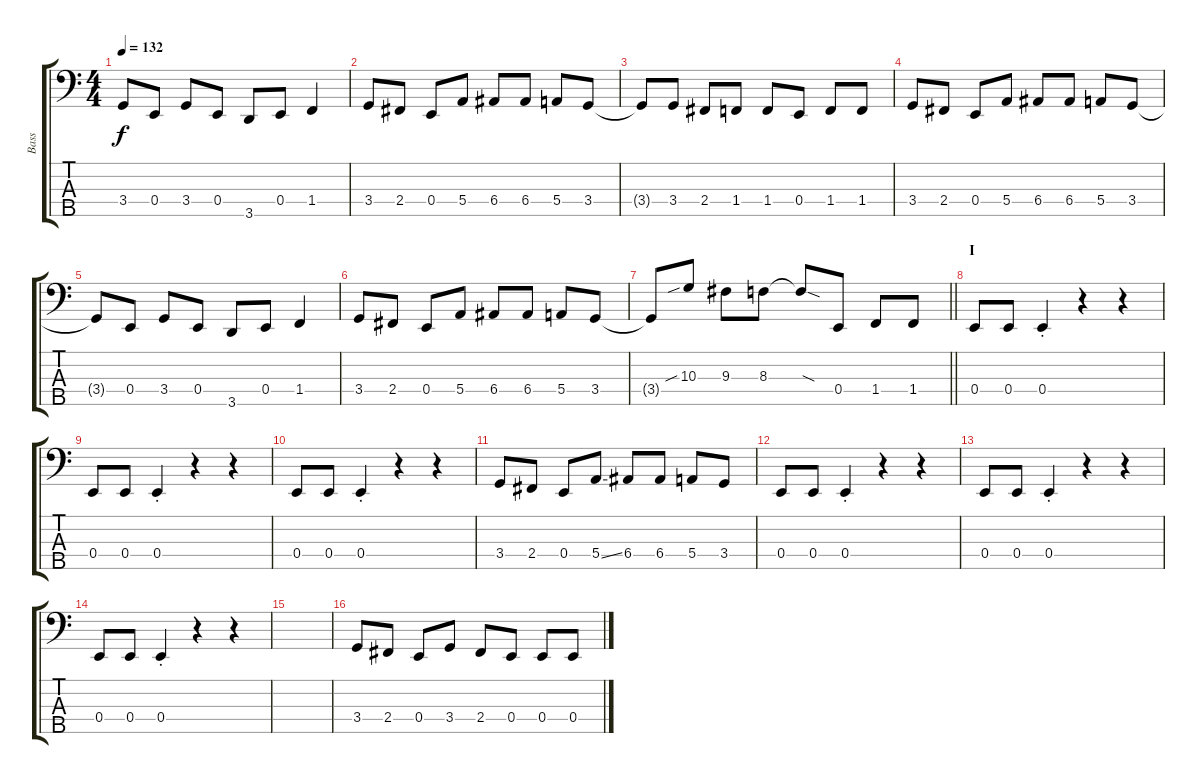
\track ("Bass" "Bass") {instrument electricbasspick}
\staff {score tabs}
\tuning (G2 D2 A1 E1 B0) {hide}
\ts (4 4)
\tempo 132
\clef f4
\ks c
3.4{t}.8{dy f} 0.4.8 3.4.8 0.4.8 3.5.8 0.4.8 1.4.4 |
3.4.8 2.4.8 0.4.8 5.4.8 6.4.8 6.4.8 5.4.8 3.4.8 |
3.4{t}.8 3.4.8 2.4.8 1.4.8 1.4.8 0.4.8 1.4.8 1.4.8 |
3.4.8 2.4.8 0.4.8 5.4.8 6.4.8 6.4.8 5.4.8 3.4.8 |
3.4{t}.8 0.4.8 3.4.8 0.4.8 3.5.8 0.4.8 1.4.4 |
3.4.8 2.4.8 0.4.8 5.4.8 6.4.8 6.4.8 5.4.8 3.4.8 |
\barLineRight lightlight
3.4{t}.8 10.3{sib}.8 9.3.8 8.3.8 8.3{sod t}.8 0.4.8 1.4.8 1.4.8 |
\section ("" "I")
0.4.8 0.4.8 0.4{st}.4 r.4 r.4 |
0.4.8 0.4.8 0.4{st}.4 r.4 r.4 |
0.4.8 0.4.8 0.4{st}.4 r.4 r.4 |
3.4.8 2.4.8 0.4.8 5.4{ss}.8 6.4.8 6.4.8 5.4.8 3.4.8 |
0.4.8 0.4.8 0.4{st}.4 r.4 r.4 |
0.4.8 0.4.8 0.4{st}.4 r.4 r.4 |
0.4.8 0.4.8 0.4{st}.4 r.4 r.4 |
|
3.4.8 2.4.8 0.4.8 3.4.8 2.4.8 0.4.8 0.4.8 0.4.8
